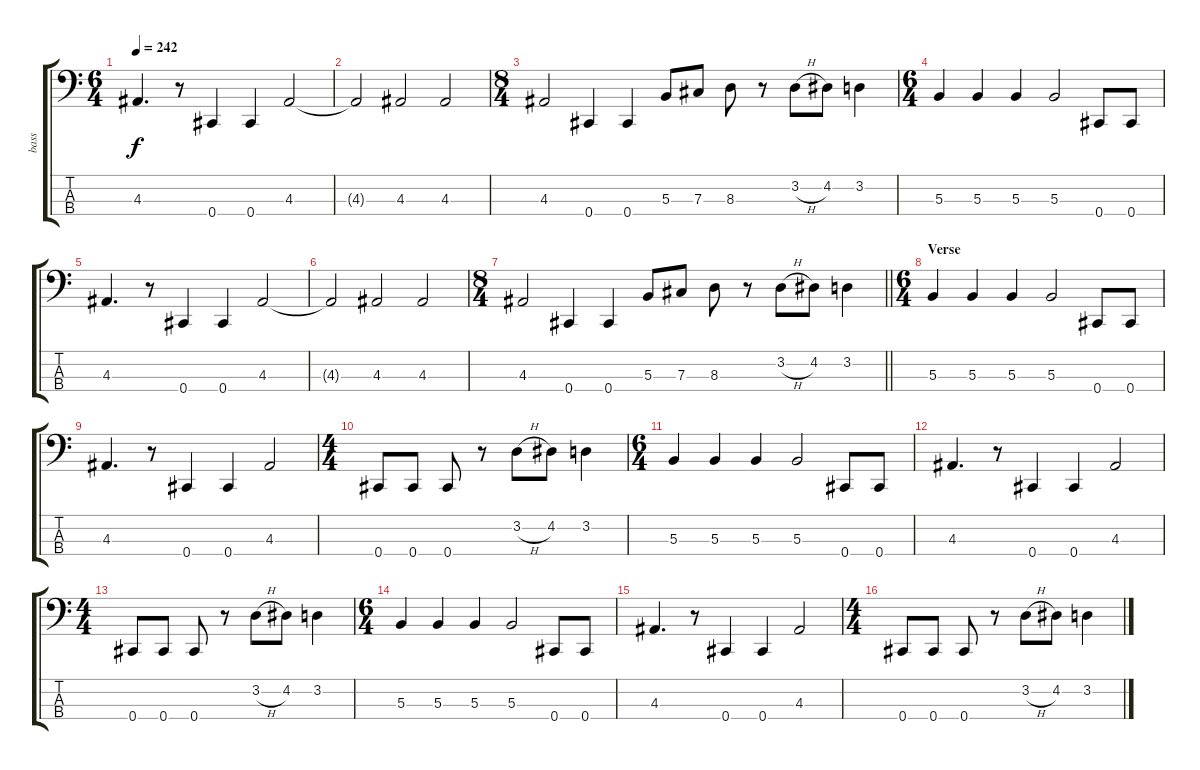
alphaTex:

\track ("bass" "bass") {instrument electricbasspick}
\staff {score tabs}
\tuning (E2 B1 Gb1 Db1) {hide}
\ts (6 4)
\tempo 242
\clef f4
\ks c
4.3.4{d dy f} r.8 0.4.4 0.4.4 4.3.2 |
4.3{t}.2 4.3.2 4.3.2 |
\ts (8 4)
4.3.2 0.4.4 0.4.4 5.3.8 7.3.8 8.3.8 r.8 3.2{h}.8 4.2.8 3.2.4 |
\ts (6 4)
5.3.4 5.3.4 5.3.4 5.3.2 0.4.8 0.4.8 |
4.3.4{d} r.8 0.4.4 0.4.4 4.3.2 |
4.3{t}.2 4.3.2 4.3.2 |
\ts (8 4)
\barLineRight lightlight
4.3.2 0.4.4 0.4.4 5.3.8 7.3.8 8.3.8 r.8 3.2{h}.8 4.2.8 3.2.4 |
\ts (6 4)
\section ("" "Verse")
5.3.4 5.3.4 5.3.4 5.3.2 0.4.8 0.4.8 |
4.3.4{d} r.8 0.4.4 0.4.4 4.3.2 |
\ts (4 4)
0.4.8 0.4.8 0.4.8 r.8 3.2{h}.8 4.2.8 3.2.4 |
\ts (6 4)
5.3.4 5.3.4 5.3.4 5.3.2 0.4.8 0.4.8 |
4.3.4{d} r.8 0.4.4 0.4.4 4.3.2 |
\ts (4 4)
0.4.8 0.4.8 0.4.8 r.8 3.2{h}.8 4.2.8 3.2.4 |
\ts (6 4)
5.3.4 5.3.4 5.3.4 5.3.2 0.4.8 0.4.8 |
4.3.4{d} r.8 0.4.4 0.4.4 4.3.2 |
\ts (4 4)
0.4.8 0.4.8 0.4.8 r.8 3.2{h}.8 4.2.8 3.2.4
